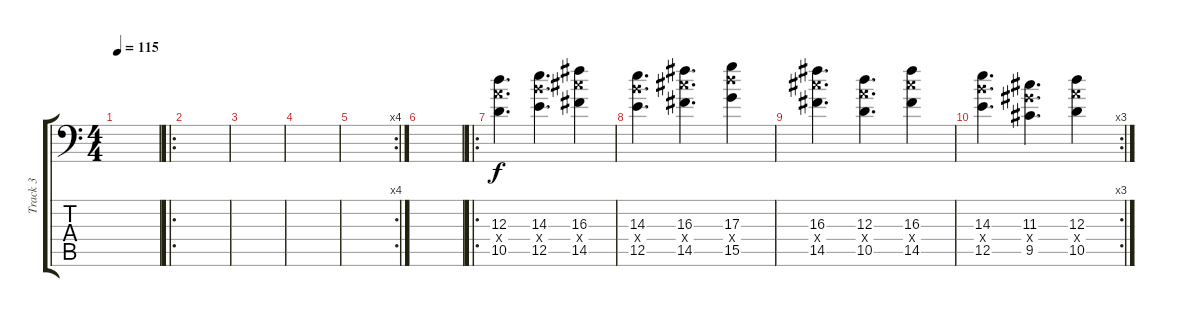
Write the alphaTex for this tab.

\track ("Track 3" "Track 3") {instrument distortionguitar}
\staff {score tabs}
\tuning (B3 Gb3 D3 A2 E2 A1) {hide}
\ts (4 4)
\tempo 115
\clef f4
\ks c
|
\ro
|
|
|
\rc 4
|
|
\ro
(12.3 12.4{x} 10.5).4{d} (14.3 14.4{x} 12.5).4{d} (16.3 16.4{x} 14.5).4 |
(14.3 14.4{x} 12.5).4{d} (16.3 16.4{x} 14.5).4{d} (17.3 17.4{x} 15.5).4 |
(16.3 16.4{x} 14.5).4{d} (12.3 12.4{x} 10.5).4{d} (16.3 16.4{x} 14.5).4 |
\rc 3
(14.3 14.4{x} 12.5).4{d} (11.3 11.4{x} 9.5).4{d} (12.3 12.4{x} 10.5).4
